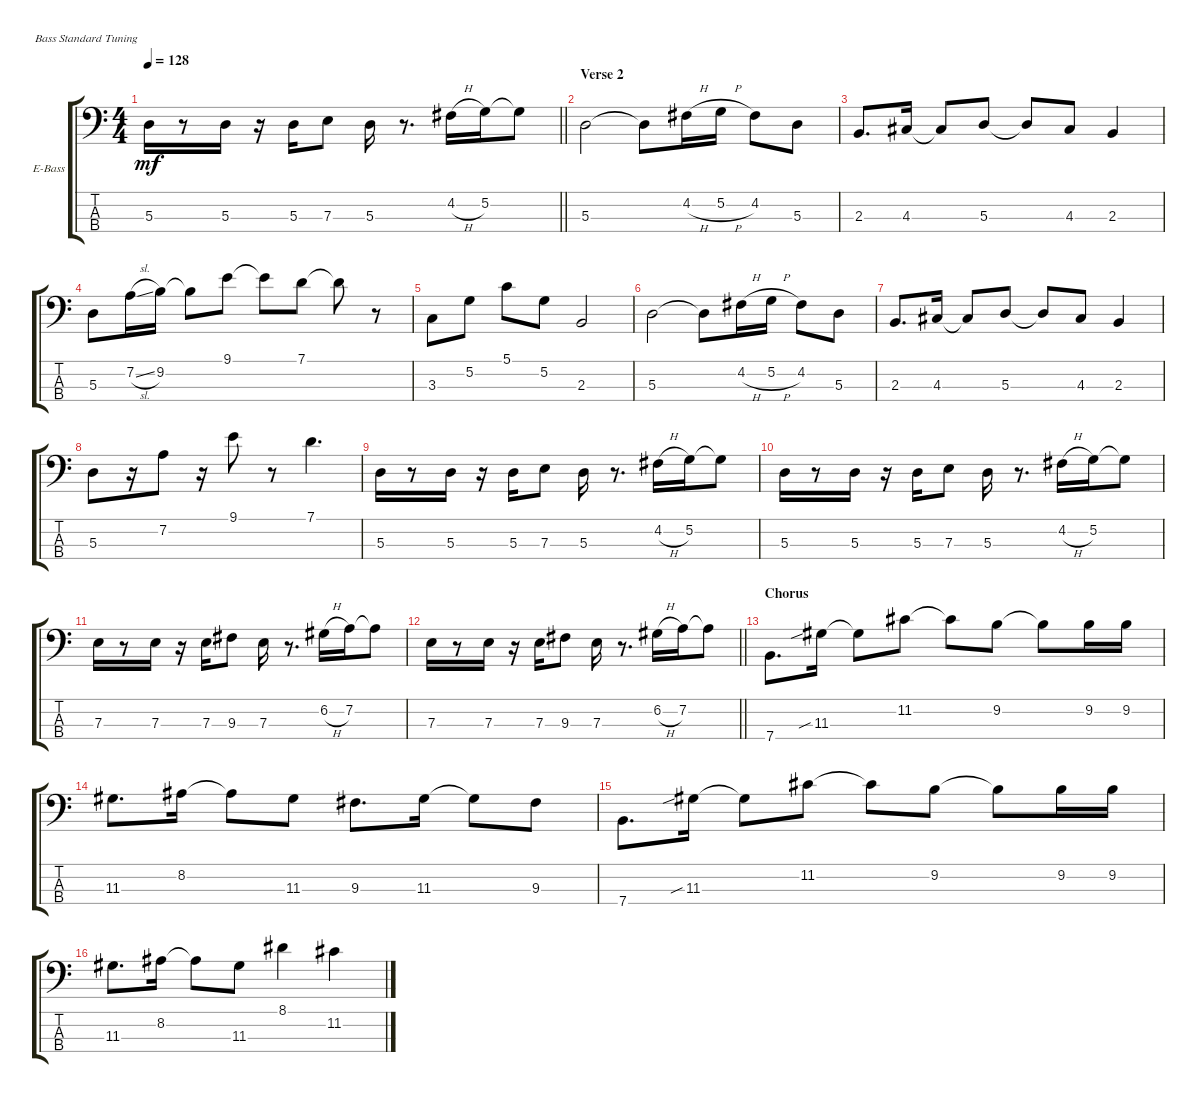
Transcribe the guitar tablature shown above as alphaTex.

\defaultSystemsLayout 4
\bracketExtendMode groupsimilarinstruments
\firstSystemTrackNameOrientation horizontal
\otherSystemsTrackNameOrientation horizontal
\track ("Electric Bass" "E-Bass") {instrument electricbassfinger}
\staff {score tabs}
\tuning (G2 D2 A1 E1)
\ts (4 4)
\tempo 128
\clef f4
\barLineRight lightlight
\ks c
5.3.16{dy mf} r.8 5.3.16 r.16 5.3.16 7.3.8 5.3.16 r.8{d} 4.2{h}.16 5.2.16 5.2{t}.8 |
\section ("" "Verse 2")
5.3.2 5.3{t}.8 4.2{h}.16 5.2{h}.16 4.2.8 5.3.8 |
2.3.8{d} 4.3.16 4.3{t}.8 5.3.8 5.3{t}.8 4.3.8 2.3.4 |
5.3.8 7.2{sl}.16 9.2.16 9.2{t}.8 9.1.8 9.1{t}.8 7.1.8 7.1{t}.8 r.8 |
3.3.8 5.2.8 5.1.8 5.2.8 2.3.2 |
5.3.2 5.3{t}.8 4.2{h}.16 5.2{h}.16 4.2.8 5.3.8 |
2.3.8{d} 4.3.16 4.3{t}.8 5.3.8 5.3{t}.8 4.3.8 2.3.4 |
5.3.8 r.16 7.2.8 r.16 9.1.8 r.8 7.1.4{d} |
5.3.16 r.8 5.3.16 r.16 5.3.16 7.3.8 5.3.16 r.8{d} 4.2{h}.16 5.2.16 5.2{t}.8 |
5.3.16 r.8 5.3.16 r.16 5.3.16 7.3.8 5.3.16 r.8{d} 4.2{h}.16 5.2.16 5.2{t}.8 |
7.3.16 r.8 7.3.16 r.16 7.3.16 9.3.8 7.3.16 r.8{d} 6.2{h}.16 7.2.16 7.2{t}.8 |
\barLineRight lightlight
7.3.16 r.8 7.3.16 r.16 7.3.16 9.3.8 7.3.16 r.8{d} 6.2{h}.16 7.2.16 7.2{t}.8 |
\section ("" "Chorus")
7.4.8{d} 11.3{sib}.16 11.3{t}.8 11.2.8 11.2{t}.8 9.2.8 9.2{t}.8 9.2.16 9.2.16 |
11.3.8{d} 8.2.16 8.2{t}.8 11.3.8 9.3.8{d} 11.3.16 11.3{t}.8 9.3.8 |
7.4.8{d} 11.3{sib}.16 11.3{t}.8 11.2.8 11.2{t}.8 9.2.8 9.2{t}.8 9.2.16 9.2.16 |
11.3.8{d} 8.2.16 8.2{t}.8 11.3.8 8.1.4 11.2.4
